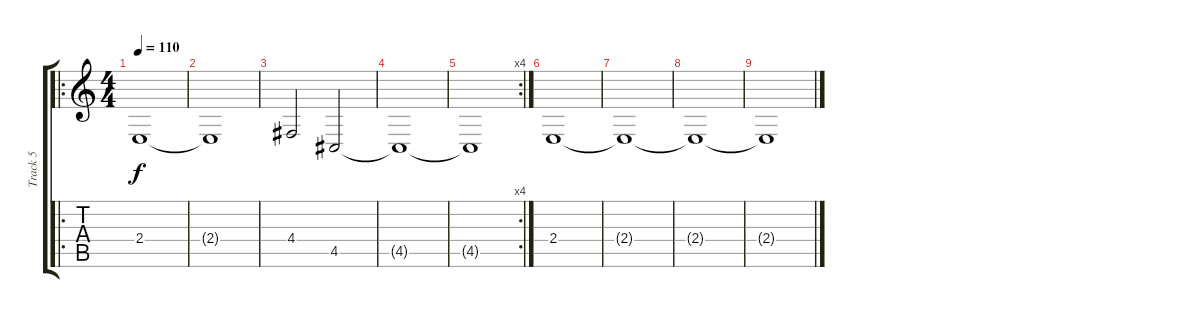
\track ("Track 5" "Track 5") {instrument lead7fifths}
\staff {score tabs}
\tuning (E4 B3 G3 D3 A2 E2) {hide}
\ro
\ts (4 4)
\tempo 110
\clef g2
\ks c
2.4.1{dy f} |
2.4{t}.1 |
4.4.2 4.5.2 |
4.5{t}.1 |
\rc 4
4.5{t}.1 |
2.4.1 |
2.4{t}.1 |
2.4{t}.1 |
2.4{t}.1
